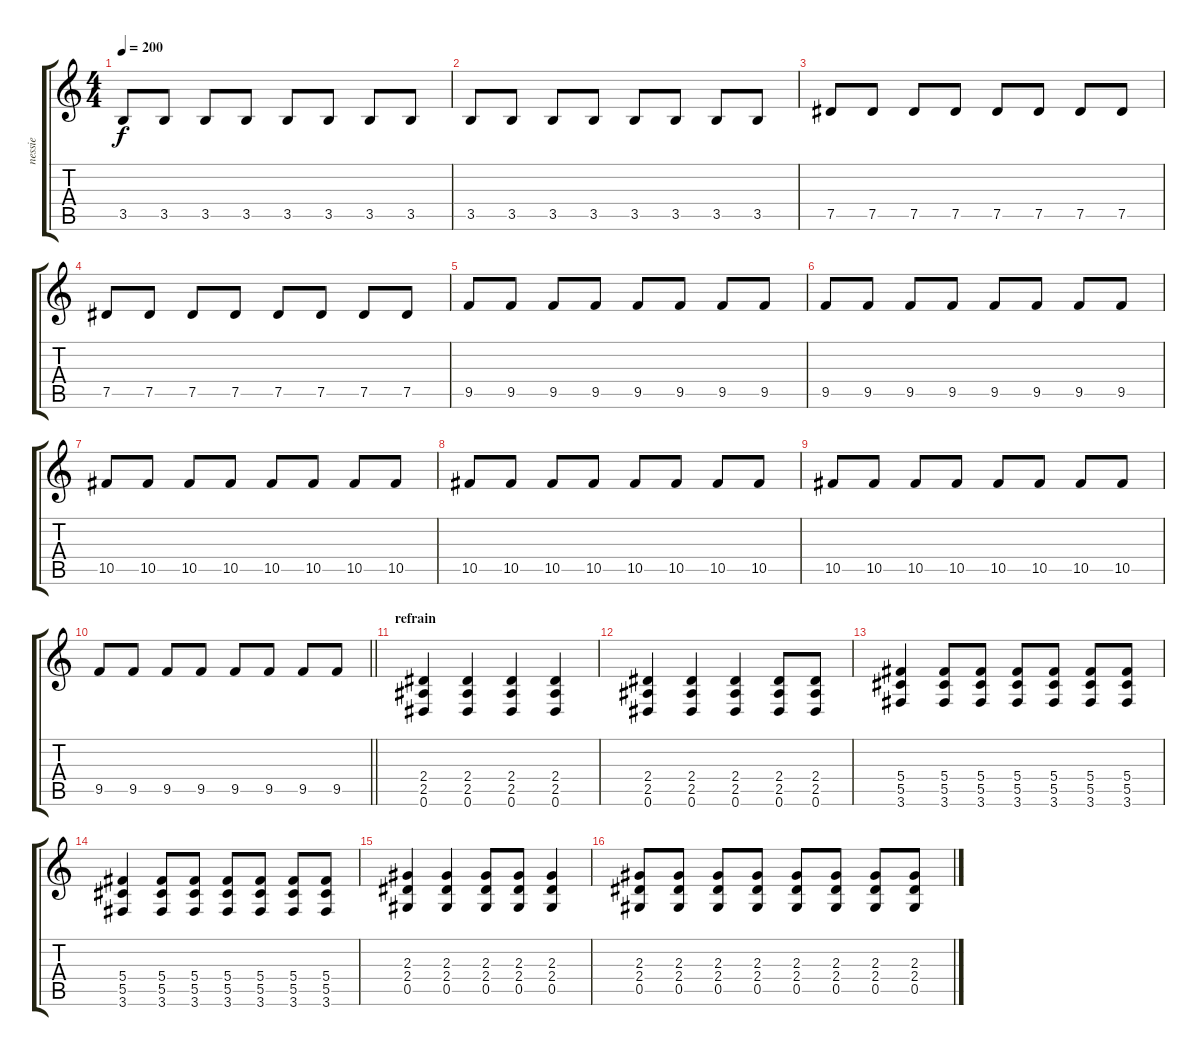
\track ("nessie" "nessie") {instrument distortionguitar}
\staff {score tabs}
\tuning (Eb4 Bb3 Gb3 Db3 Ab2 Eb2) {hide}
\ts (4 4)
\tempo 200
\clef g2
\ks c
3.5.8{dy f} 3.5.8 3.5.8 3.5.8 3.5.8 3.5.8 3.5.8 3.5.8 |
3.5.8 3.5.8 3.5.8 3.5.8 3.5.8 3.5.8 3.5.8 3.5.8 |
7.5.8 7.5.8 7.5.8 7.5.8 7.5.8 7.5.8 7.5.8 7.5.8 |
7.5.8 7.5.8 7.5.8 7.5.8 7.5.8 7.5.8 7.5.8 7.5.8 |
9.5.8 9.5.8 9.5.8 9.5.8 9.5.8 9.5.8 9.5.8 9.5.8 |
9.5.8 9.5.8 9.5.8 9.5.8 9.5.8 9.5.8 9.5.8 9.5.8 |
10.5.8 10.5.8 10.5.8 10.5.8 10.5.8 10.5.8 10.5.8 10.5.8 |
10.5.8 10.5.8 10.5.8 10.5.8 10.5.8 10.5.8 10.5.8 10.5.8 |
10.5.8 10.5.8 10.5.8 10.5.8 10.5.8 10.5.8 10.5.8 10.5.8 |
\barLineRight lightlight
9.5.8 9.5.8 9.5.8 9.5.8 9.5.8 9.5.8 9.5.8 9.5.8 |
\section ("" "refrain")
(2.4 2.5 0.6).4{instrument distortionguitar} (2.4 2.5 0.6).4 (2.4 2.5 0.6).4 (2.4 2.5 0.6).4 |
(2.4 2.5 0.6).4 (2.4 2.5 0.6).4 (2.4 2.5 0.6).4 (2.4 2.5 0.6).8 (2.4 2.5 0.6).8 |
(5.4 5.5 3.6).4 (5.4 5.5 3.6).8 (5.4 5.5 3.6).8 (5.4 5.5 3.6).8 (5.4 5.5 3.6).8 (5.4 5.5 3.6).8 (5.4 5.5 3.6).8 |
(5.4 5.5 3.6).4 (5.4 5.5 3.6).8 (5.4 5.5 3.6).8 (5.4 5.5 3.6).8 (5.4 5.5 3.6).8 (5.4 5.5 3.6).8 (5.4 5.5 3.6).8 |
(2.3 2.4 0.5).4 (2.3 2.4 0.5).4 (2.3 2.4 0.5).8 (2.3 2.4 0.5).8 (2.3 2.4 0.5).4 |
(2.3 2.4 0.5).8 (2.3 2.4 0.5).8 (2.3 2.4 0.5).8 (2.3 2.4 0.5).8 (2.3 2.4 0.5).8 (2.3 2.4 0.5).8 (2.3 2.4 0.5).8 (2.3 2.4 0.5).8
